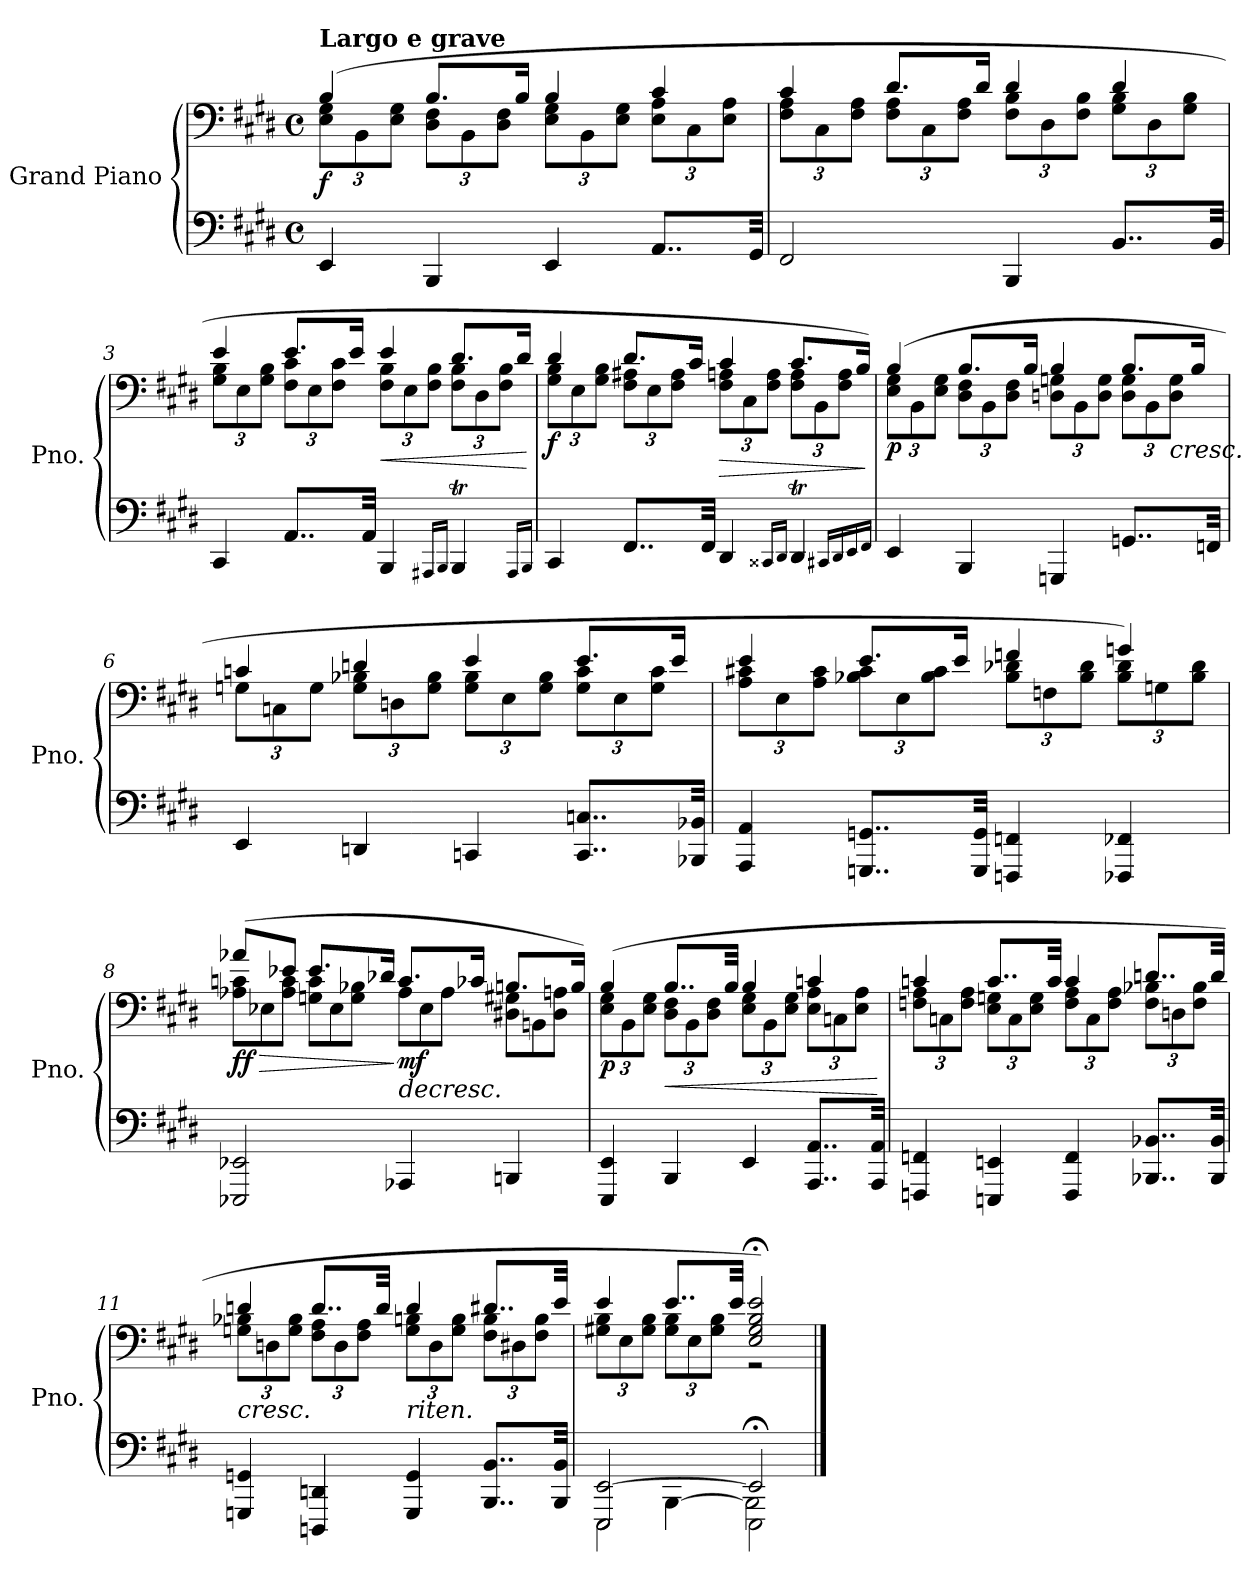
**kern	**kern	**dynam
*part1	*part1	*part1
*staff2	*staff1	*staff1/2
*I"Grand Piano	*	*
*I'Pno.	*	*
*clefF4	*clefF4	*
*k[f#c#g#d#]	*k[f#c#g#d#]	*
*M4/4	*M4/4	*
*met(c)	*met(c)	*
=1	=1	=1
*	*^	*
*	*	*Xbrackettup	*
!	!LO:TX:a:B:t=Largo e grave	!	!
!	!	!	!LO:DY:b
4EE/	(>4B/	12E\ 12G#\L	f
.	.	12BB\	.
.	.	12E\ 12G#\J	.
4BBB/	8.B/L	12D#\ 12F#\L	.
.	.	12BB\	.
.	.	12D#\ 12F#\J	.
.	16B/Jk	.	.
4EE/	4B/	12E\ 12G#\L	.
.	.	12BB\	.
.	.	12E\ 12G#\J	.
8..AA/L	4c#/	12E\ 12A\L	.
.	.	12C#\	.
.	.	12E\ 12A\J	.
32GG#/Jkk	.	.	.
=2	=2	=2	=2
2FF#/	4c#/	12F#\ 12A\L	.
.	.	12C#\	.
.	.	12F#\ 12A\J	.
.	8.d#/L	12F#\ 12A\L	.
.	.	12C#\	.
.	.	12F#\ 12A\J	.
.	16d#/Jk	.	.
4BBB/	4d#/	12F#\ 12B\L	.
.	.	12D#\	.
.	.	12F#\ 12B\J	.
8..BB/L	4d#/	12G#\ 12B\L	.
.	.	12D#\	.
.	.	12G#\ 12B\J	.
32BB/Jkk	.	.	.
=3	=3	=3	=3
4CC#/	4e/	12G#\ 12B\L	.
.	.	12E\	.
.	.	12G#\ 12B\J	.
8..AA/L	8.e/L	12F#\ 12c#\L	.
.	.	12E\	.
.	.	12F#\ 12c#\J	.
.	16e/Jk	.	.
32AA/Jkk	.	.	.
!	!	!	!LO:HP:b
4BBB/	4e/	12F#\ 12B\L	<
.	.	12E\	.
.	.	12F#\ 12B\J	.
16qAAA#X/LL	.	.	.
16qBBB/JJ	.	.	.
4BBBT/	8.d#/L	12F#\ 12B\L	.
.	.	12D#\	.
.	.	12F#\ 12B\J	.
.	16d#/Jk	.	.
*	*v	*v	*
16qAAA#/LL	.	.
16qBBB/JJ	.	.
.	.	[
!!LO:LB:g=z
=4	=4	=4
*	*^	*
!	!	!	!LO:DY:b
4CC#/	4d#/	12G#\ 12B\L	f
.	.	12E\	.
.	.	12G#\ 12B\J	.
8..FF#/L	8.d#/L	12F#\ 12A#X\L	.
.	.	12E\	.
.	.	12F#\ 12A#\J	.
.	16c#/Jk	.	.
32FF#/Jkk	.	.	.
!	!	!	!LO:HP:b
4DD#/	4c#/	12F#\ 12An\L	>
.	.	12C#\	.
.	.	12F#\ 12A\J	.
16qCC##X/LL	.	.	.
16qDD#/JJ	.	.	.
4DD#t/	8.c#/L	12F#\ 12A\L	.
.	.	12BB\	.
.	.	12F#\ 12A\J	.
.	16B/Jk)	.	.
*	*v	*v	*
16qCC#X/LL	.	.
16qDD#/	.	.
16qEE/	.	.
16qFF#/JJ	.	.
.	.	]
=5	=5	=5
*	*^	*
!	!	!	!LO:DY:b
4EE/	(>4B/	12E\ 12G#\L	p
.	.	12BB\	.
.	.	12E\ 12G#\J	.
4BBB/	8.B/L	12D#\ 12F#\L	.
.	.	12BB\	.
.	.	12D#\ 12F#\J	.
.	16B/Jk	.	.
4GGGn/	4B/	12Dn\ 12Gn\L	.
.	.	12BB\	.
.	.	12D\ 12G\J	.
8..GGn/L	8.B/L	12D\ 12G\L	.
.	.	12BB\	.
!	!	!LO:TX:b:i:t=cresc.	!
.	.	12D\ 12G\J	.
.	16B/Jk	.	.
32FFn/Jkk	.	.	.
=6	=6	=6	=6
4EE/	4cn/	12Gn\L	.
.	.	12Cn\	.
.	.	12G\J	.
4DDn/	4dn/	12G\ 12B-X\L	.
.	.	12Dn\	.
.	.	12G\ 12B-\J	.
4CCn/	4e/	12G\ 12B-\L	.
.	.	12E\	.
.	.	12G\ 12B-\J	.
8..CC/ 8..Cn/L	8.e/L	12G\ 12c\L	.
.	.	12E\	.
.	.	12G\ 12c\J	.
.	16e/Jk	.	.
32BBB-X/ 32BB-X/Jkk	.	.	.
!!LO:LB:g=z	!!
=7	=7	=7	=7
4AAA/ 4AA/	4e/	12A\ 12c#X\L	.
.	.	12E\	.
.	.	12A\ 12c#\J	.
8..GGGn/ 8..GGn/L	8.e/L	12B-X\ 12c#\L	.
.	.	12E\	.
.	.	12B-\ 12c#\J	.
.	16e/Jk	.	.
32GGG/ 32GG/Jkk	.	.	.
4FFFn/ 4FFn/	4fn/	12B-\ 12d-X\L	.
.	.	12Fn\	.
.	.	12B-\ 12d-\J	.
4FFF-X/ 4FF-X/	4gn/)	12B-\ 12d-\L	.
.	.	12Gn\	.
.	.	12B-\ 12d-\J	.
=8	=8	=8	=8
*	*Xtuplet	*	*
!	!	!	!LO:HP:b
!	!	!	!LO:DY:n=1:b
2EEE-X/ 2EE-X/	(>12a-X/L	12A-X\ 12cn\L	> ff
.	12ryy	12E-X\	.
.	12e-X/J	12A-\ 12c\J	.
.	8.e-/L	12Gn\ 12c\L	.
.	.	12E-\	.
.	.	12G\ 12B-X\J	.
.	16d-X/Jk	.	.
!	!LO:TX:b:i:t=decresc.	!	!
!	!	!	!LO:DY:n=2:b
4AAA-X/	8.c/L	12A-\L	] mf
.	.	12E-\	.
.	.	12A-\J	.
.	16c-X/Jk	.	.
4BBBn/	8.Bn/L	12D#X\ 12G#X\L	.
.	.	12BBn\	.
.	.	12D#\ 12An\J	.
.	16B/Jk)	.	.
!!LO:LB:g=z	!!
=9	=9	=9	=9
*	*	*tuplet	*
!	!	!	!LO:DY:b
4EEE/ 4EE/	(>4B/	12E\ 12G#\L	p
.	.	12BB\	.
.	.	12E\ 12G#\J	.
!	!	!	!LO:HP:b
4BBB/	8..B/L	12D#\ 12F#\L	<
.	.	12BB\	.
.	.	12D#\ 12F#\J	.
.	32B/Jkk	.	.
4EE/	4B/	12E\ 12G#\L	.
.	.	12BB\	.
.	.	12E\ 12G#\J	.
8..AAA/ 8..AA/L	4cn/	12E\ 12A\L	.
.	.	12Cn\	.
.	.	12E\ 12A\J	.
32AAA/ 32AA/Jkk	.	.	.
*	*v	*v	*
.	.	[
=10	=10	=10
*	*^	*
4FFFn/ 4FFn/	4cn/	12Fn\ 12A\L	.
.	.	12Cn\	.
.	.	12F\ 12A\J	.
4EEEn/ 4EEn/	8..c/L	12E\ 12Gn\L	.
.	.	12C\	.
.	.	12E\ 12G\J	.
.	32c/Jkk	.	.
4FFF/ 4FF/	4c/	12F\ 12A\L	.
.	.	12C\	.
.	.	12F\ 12A\J	.
8..BBB-X/ 8..BB-X/L	8..dn/L	12F\ 12B-X\L	.
.	.	12Dn\	.
.	.	12F\ 12B-\J	.
32BBB-/ 32BB-/Jkk	32d/Jkk	.	.
!!LO:LB:g=z	!!
=11	=11	=11	=11
!	!LO:TX:b:i:t=cresc.	!	!
4GGGn/ 4GGn/	4dn/	12Gn\ 12B-X\L	.
.	.	12Dn\	.
.	.	12G\ 12B-\J	.
4DDDn/ 4DDn/	8..d/L	12F#\ 12A\L	.
.	.	12D\	.
.	.	12F#\ 12A\J	.
.	32d/Jkk	.	.
!	!LO:TX:b:i:t=riten.	!	!
4GGG/ 4GG/	4d/	12G\ 12Bn\L	.
.	.	12D\	.
.	.	12G\ 12B\J	.
8..BBB/ 8..BB/L	8..d#X/L	12F#\ 12B\L	.
.	.	12D#X\	.
.	.	12F#\ 12B\J	.
32BBB/ 32BB/Jkk	32e/Jkk	.	.
=12	=12	=12	=12
*^	*	*	*
*	*^	*	*	*
2EEE/ [2EE/	2EEE\	4ryy	4e/	12G#X\ 12B\L	.
.	.	.	.	12E\	.
.	.	.	.	12G#\ 12B\J	.
.	.	[4BBB\	8..e/L	12G#\ 12B\L	.
.	.	.	.	12E\	.
.	.	.	.	12G#\ 12B\J	.
.	.	.	32e/Jkk	.	.
2EE;</]	2EEE\	2BBB\]	2E/;< 2G#/;< 2B/;< 2e/;<)	2r	.
*v	*v	*v	*	*	*
*	*v	*v	*
==	==	==
*-	*-	*-
